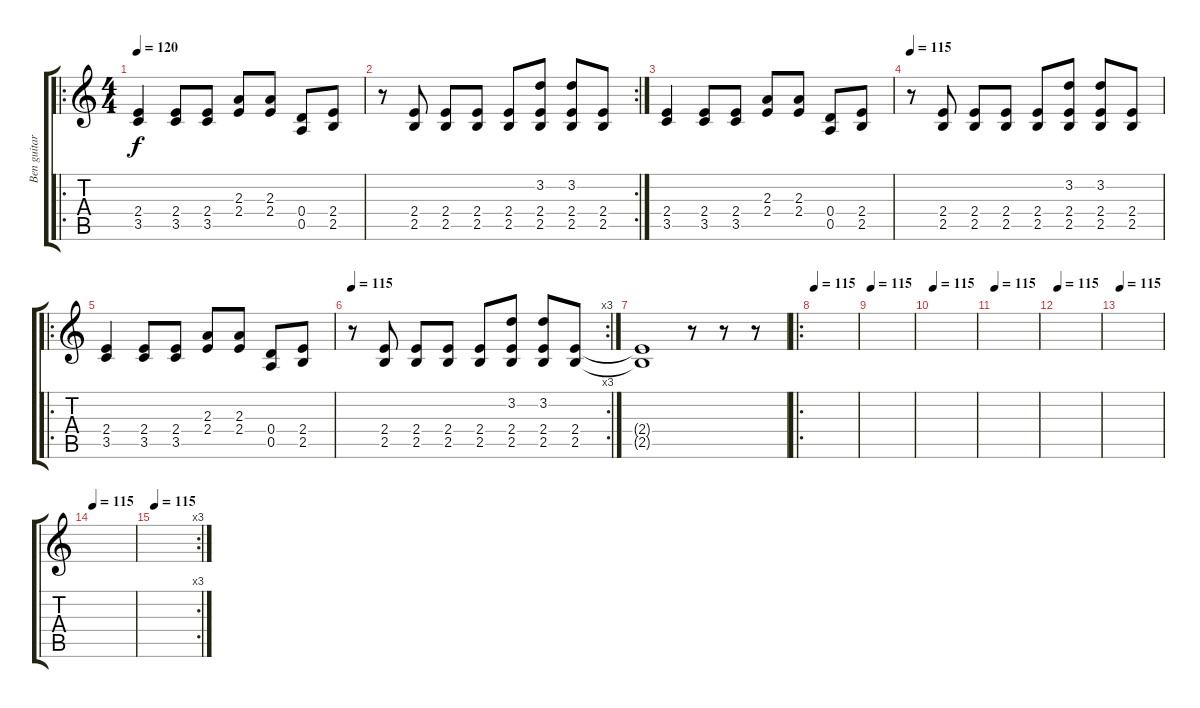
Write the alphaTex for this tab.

\track ("Ben guitarre avant disto" "Ben guitar") {instrument acousticguitarnylon}
\staff {score tabs}
\tuning (E4 B3 G3 D3 A2 E2) {hide}
\ro
\ts (4 4)
\tempo 120
\clef g2
\ks c
(2.4 3.5).4{dy f instrument acousticguitarnylon} (2.4 3.5).8 (2.4 3.5).8 (2.3 2.4).8 (2.3 2.4).8 (0.4 0.5).8 (2.4 2.5).8 |
\rc 2
r.8 (2.4 2.5).8 (2.4 2.5).8 (2.4 2.5).8 (2.4 2.5).8 (3.2 2.4 2.5).8 (3.2 2.4 2.5).8 (2.4 2.5).8 |
(2.4 3.5).4 (2.4 3.5).8 (2.4 3.5).8 (2.3 2.4).8 (2.3 2.4).8 (0.4 0.5).8 (2.4 2.5).8 |
\tempo 115
r.8 (2.4 2.5).8 (2.4 2.5).8 (2.4 2.5).8 (2.4 2.5).8 (3.2 2.4 2.5).8 (3.2 2.4 2.5).8 (2.4 2.5).8 |
\ro
(2.4 3.5).4 (2.4 3.5).8 (2.4 3.5).8 (2.3 2.4).8 (2.3 2.4).8 (0.4 0.5).8 (2.4 2.5).8 |
\rc 3
\tempo 115
r.8 (2.4 2.5).8 (2.4 2.5).8 (2.4 2.5).8 (2.4 2.5).8 (3.2 2.4 2.5).8 (3.2 2.4 2.5).8 (2.4 2.5).8 |
(2.4{t} 2.5{t}).1 r.8 r.8 r.8 |
\ro
\tempo 115
|
\tempo 115
|
\tempo 115
|
\tempo 115
|
\tempo 115
|
\tempo 115
|
\tempo 115
|
\rc 3
\tempo 115
